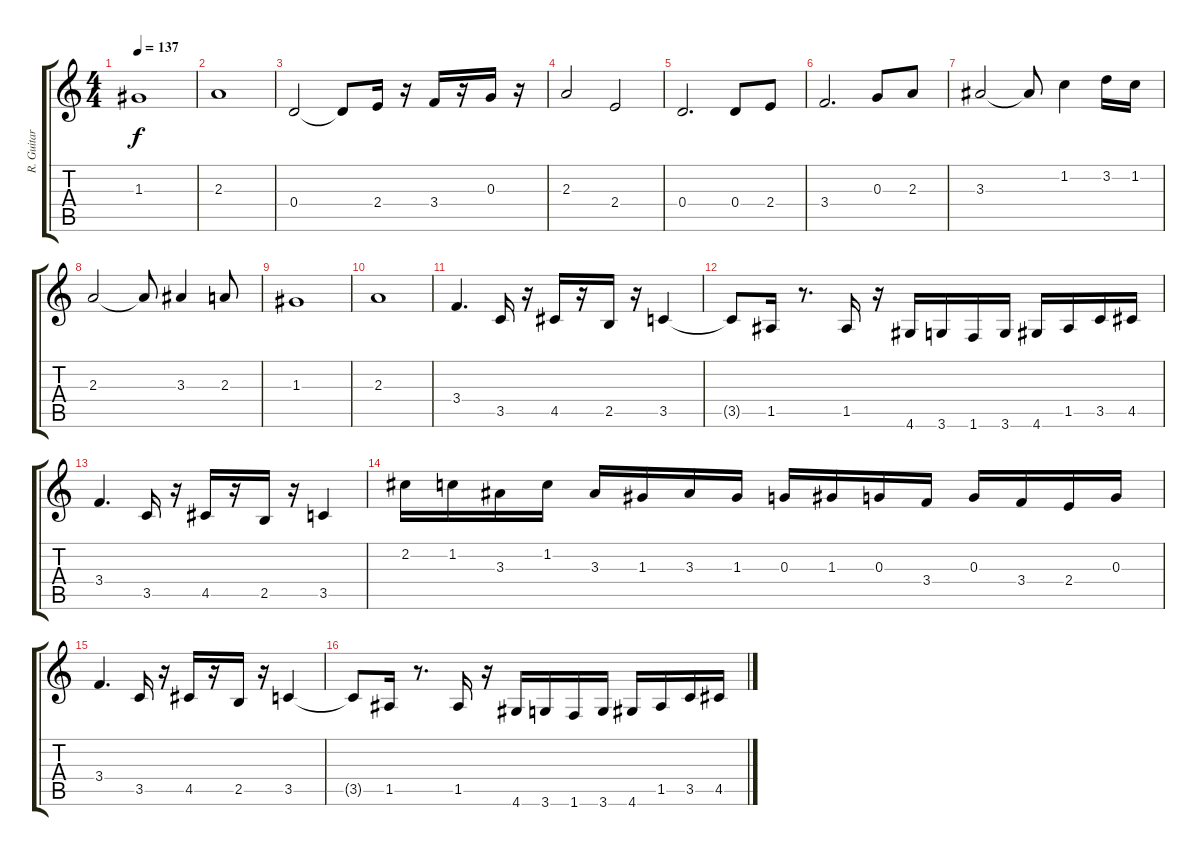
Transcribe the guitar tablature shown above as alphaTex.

\track ("R. Guitar" "R. Guitar") {instrument overdrivenguitar}
\staff {score tabs}
\tuning (E4 B3 G3 D3 A2 E2) {hide}
\ts (4 4)
\tempo 137
\clef g2
\ks c
1.3.1{dy f} |
2.3.1 |
0.4.2 0.4{t}.8 2.4.16 r.16 3.4.16 r.16 0.3.16 r.16 |
2.3.2 2.4.2 |
0.4.2{d} 0.4.8 2.4.8 |
3.4.2{d} 0.3.8 2.3.8 |
3.3.2 3.3{t}.8 1.2.4 3.2.16 1.2.16 |
2.3.2 2.3{t}.8 3.3.4 2.3.8 |
1.3.1 |
2.3.1 |
3.4.4{d} 3.5.16 r.16 4.5.16 r.16 2.5.16 r.16 3.5.4 |
3.5{t}.8 1.5.16 r.8{d} 1.5.16 r.16 4.6.16 3.6.16 1.6.16 3.6.16 4.6.16 1.5.16 3.5.16 4.5.16 |
3.4.4{d} 3.5.16 r.16 4.5.16 r.16 2.5.16 r.16 3.5.4 |
2.2.16 1.2.16 3.3.16 1.2.16 3.3.16 1.3.16 3.3.16 1.3.16 0.3.16 1.3.16 0.3.16 3.4.16 0.3.16 3.4.16 2.4.16 0.3.16 |
3.4.4{d} 3.5.16 r.16 4.5.16 r.16 2.5.16 r.16 3.5.4 |
3.5{t}.8 1.5.16 r.8{d} 1.5.16 r.16 4.6.16 3.6.16 1.6.16 3.6.16 4.6.16 1.5.16 3.5.16 4.5.16
